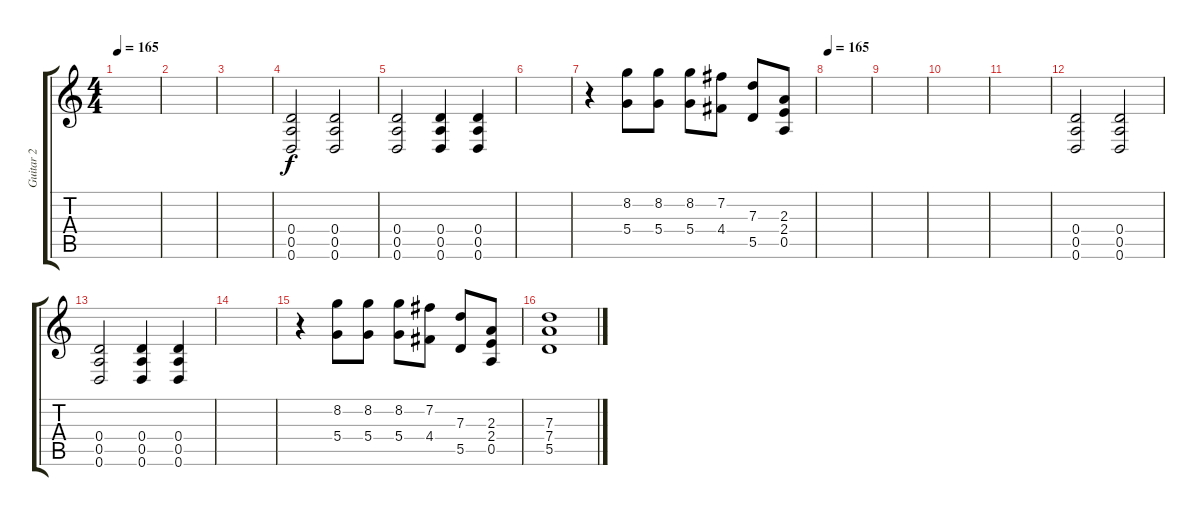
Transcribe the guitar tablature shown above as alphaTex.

\track ("Guitar 2" "Guitar 2") {instrument acousticguitarsteel}
\staff {score tabs}
\tuning (E4 B3 G3 D3 A2 D2) {hide}
\ts (4 4)
\tempo 165
\clef g2
\ks c
|
|
|
(0.4 0.5 0.6).2 (0.4 0.5 0.6).2 |
(0.4 0.5 0.6).2 (0.4 0.5 0.6).4 (0.4 0.5 0.6).4 |
|
r.4 (8.2 5.4).8 (8.2 5.4).8 (8.2 5.4).8 (7.2 4.4).8 (7.3 5.5).8 (2.3 2.4 0.5).8 |
\tempo 165
|
|
|
|
(0.4 0.5 0.6).2 (0.4 0.5 0.6).2 |
(0.4 0.5 0.6).2 (0.4 0.5 0.6).4 (0.4 0.5 0.6).4 |
|
r.4 (8.2 5.4).8 (8.2 5.4).8 (8.2 5.4).8 (7.2 4.4).8 (7.3 5.5).8 (2.3 2.4 0.5).8 |
(7.3 7.4 5.5).1
